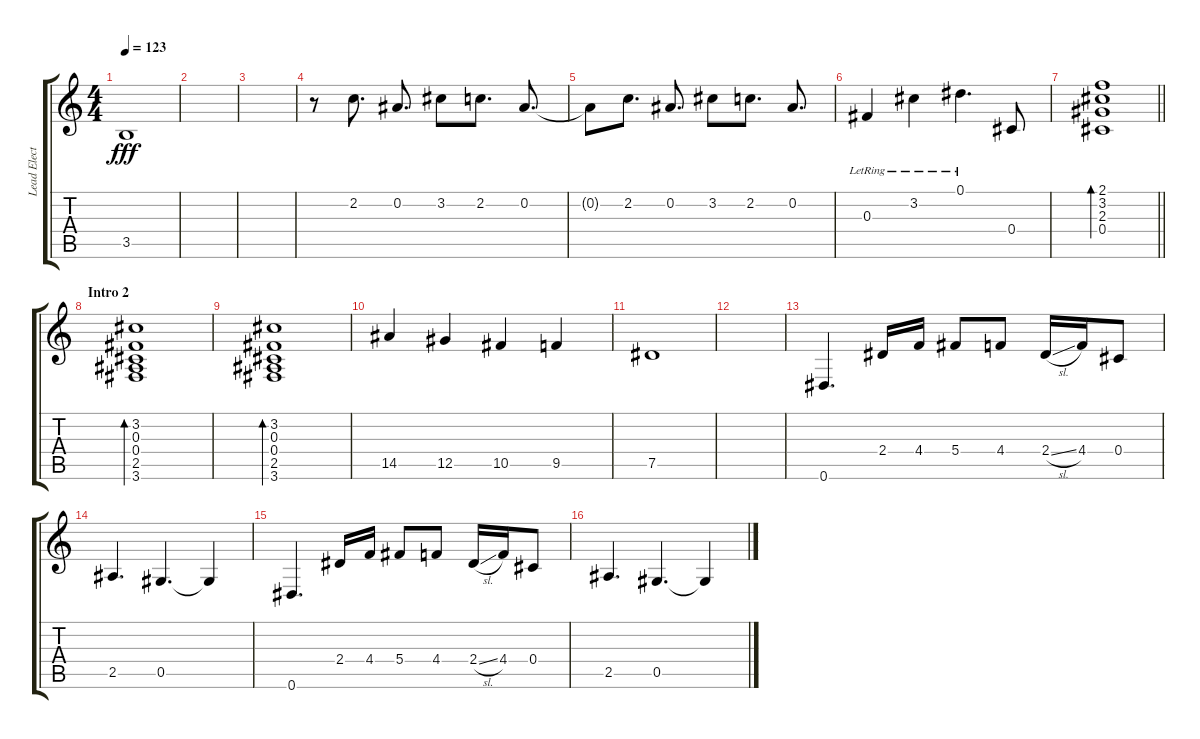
\track ("Lead Electric" "Lead Elect") {instrument electricguitarclean}
\staff {score tabs}
\tuning (Eb4 Bb3 Gb3 Db3 Ab2 Eb2) {hide}
\ts (4 4)
\tempo 123
\clef g2
\ks c
3.5.1{dy fff} |
|
|
r.8 2.2.8{d} 0.2.8{d} 3.2.8 2.2.8{d} 0.2.8{d} |
0.2{t}.8 2.2.8{d} 0.2.8{d} 3.2.8 2.2.8{d} 0.2.8{d} |
0.3{lr}.4 3.2{lr}.4 0.1{lr}.4{d} 0.4.8 |
\barLineRight lightlight
(2.1 3.2 2.3 0.4).1{bd 240} |
\section ("" "Intro 2")
(3.2 0.3 0.4 2.5 3.6).1{bd 240} |
(3.2 0.3 0.4 2.5 3.6).1{bd 240} |
14.5.4 12.5.4 10.5.4 9.5.4 |
7.5.1 |
|
0.6.4{d} 2.4.16 4.4.16 5.4.8 4.4.8 2.4{sl}.16 4.4.16 0.4.8 |
2.5.4{d} 0.5.4{d} 0.5{t}.4 |
0.6.4{d} 2.4.16 4.4.16 5.4.8 4.4.8 2.4{sl}.16 4.4.16 0.4.8 |
2.5.4{d} 0.5.4{d} 0.5{t}.4
